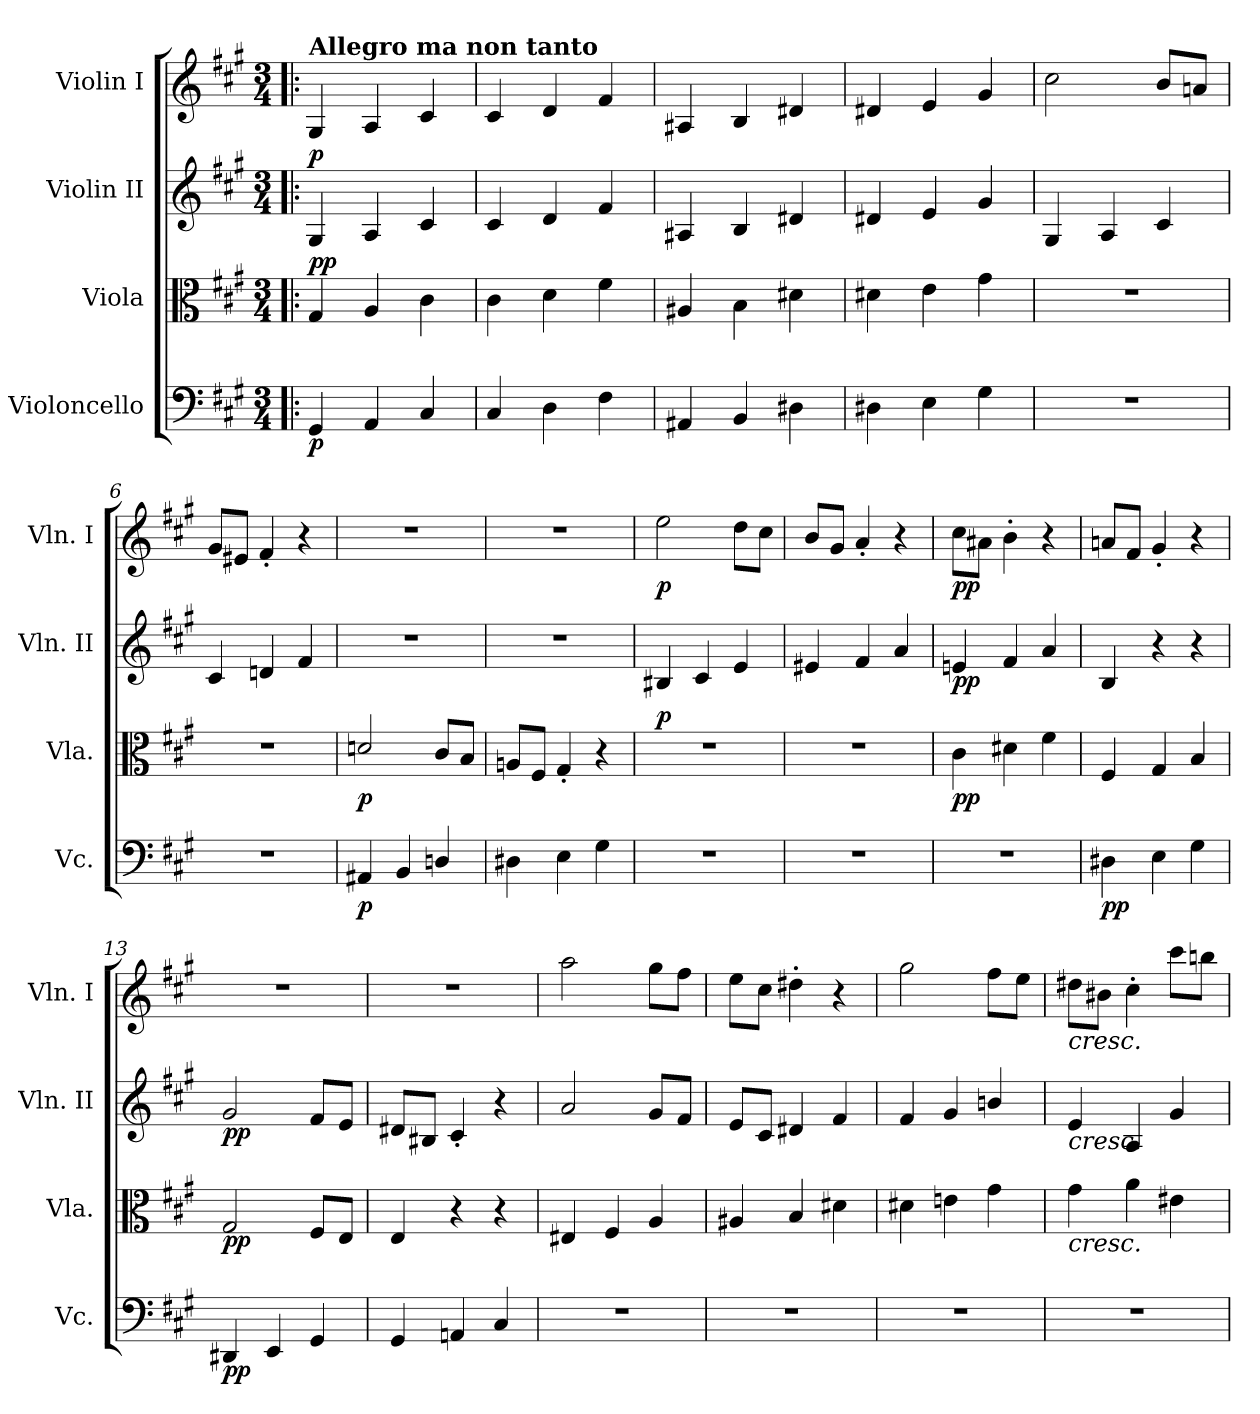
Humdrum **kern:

**kern	**dynam	**kern	**dynam	**kern	**dynam	**kern	**dynam
*part4	*part4	*part3	*part3	*part2	*part2	*part1	*part1
*staff4	*staff4	*staff3	*staff3	*staff2	*staff2	*staff1	*staff1
*I"Violoncello	*	*I"Viola	*	*I"Violin II	*	*I"Violin I	*
*I'Vc.	*	*I'Vla.	*	*I'Vln. II	*	*I'Vln. I	*
*clefF4	*	*clefC3	*	*clefG2	*	*clefG2	*
*k[f#c#g#]	*	*k[f#c#g#]	*	*k[f#c#g#]	*	*k[f#c#g#]	*
*M3/4	*	*M3/4	*	*M3/4	*	*M3/4	*
*MM120	*	*MM120	*	*MM120	*	*MM120	*
=1!|:	=1!|:	=1!|:	=1!|:	=1!|:	=1!|:	=1!|:	=1!|:
!	!	!	!	!	!	!LO:TX:a:B:t=Allegro ma non tanto	!
!	!LO:DY:b	!	!LO:DY:a	!	!	!	!
!	!	!	!LO:DY:n=1:b	!	!LO:DY:a	!	!
4GG#/	p	4G#/	p p	4G#/	p	4G#/	.
4AA/	.	4A/	.	4A/	.	4A/	.
4C#/	.	4c#\	.	4c#/	.	4c#/	.
=2	=2	=2	=2	=2	=2	=2	=2
4C#/	.	4c#\	.	4c#/	.	4c#/	.
4D\	.	4d\	.	4d/	.	4d/	.
4F#\	.	4f#\	.	4f#/	.	4f#/	.
=3	=3	=3	=3	=3	=3	=3	=3
4AA#X/	.	4A#X/	.	4A#X/	.	4A#X/	.
4BB/	.	4B\	.	4B/	.	4B/	.
4D#X\	.	4d#X\	.	4d#X/	.	4d#X/	.
=4	=4	=4	=4	=4	=4	=4	=4
4D#X\	.	4d#X\	.	4d#X/	.	4d#X/	.
4E\	.	4e\	.	4e/	.	4e/	.
4G#\	.	4g#\	.	4g#/	.	4g#/	.
=5	=5	=5	=5	=5	=5	=5	=5
2.r	.	2.r	.	4G#/	.	2cc#\	.
.	.	.	.	4A/	.	.	.
.	.	.	.	4c#/	.	8b/L	.
.	.	.	.	.	.	8an/J	.
=6	=6	=6	=6	=6	=6	=6	=6
2.r	.	2.r	.	4c#/	.	8g#/L	.
.	.	.	.	.	.	8e#X/J	.
.	.	.	.	4dn/	.	4f#'/	.
.	.	.	.	4f#/	.	4r	.
=7	=7	=7	=7	=7	=7	=7	=7
!	!LO:DY:b	!	!LO:DY:b	!	!	!	!
4AA#X/	p	2dn/	p	2.r	.	2.r	.
4BB/	.	.	.	.	.	.	.
4Dn/	.	8c#/L	.	.	.	.	.
.	.	8B/J	.	.	.	.	.
=8	=8	=8	=8	=8	=8	=8	=8
4D#X\	.	8An/L	.	2.r	.	2.r	.
.	.	8F#/J	.	.	.	.	.
4E\	.	4G#'/	.	.	.	.	.
4G#\	.	4r	.	.	.	.	.
=9	=9	=9	=9	=9	=9	=9	=9
!	!	!	!LO:DY:a	!	!	!	!LO:DY:b
2.r	.	2.r	p	4B#X/	.	2ee\	p
.	.	.	.	4c#/	.	.	.
.	.	.	.	4e/	.	8dd\L	.
.	.	.	.	.	.	8cc#\J	.
=10	=10	=10	=10	=10	=10	=10	=10
2.r	.	2.r	.	4e#X/	.	8b/L	.
.	.	.	.	.	.	8g#/J	.
.	.	.	.	4f#/	.	4a'/	.
.	.	.	.	4a/	.	4r	.
=11	=11	=11	=11	=11	=11	=11	=11
!	!	!	!LO:DY:b	!	!LO:DY:b	!	!LO:DY:b
2.r	.	4c#\	pp	4en/	pp	8cc#\L	pp
.	.	.	.	.	.	8a#X\J	.
.	.	4d#X\	.	4f#/	.	4b'\	.
.	.	4f#\	.	4a/	.	4r	.
=12	=12	=12	=12	=12	=12	=12	=12
!	!LO:DY:b	!	!	!	!	!	!
4D#X\	pp	4F#/	.	4B/	.	8an/L	.
.	.	.	.	.	.	8f#/J	.
4E\	.	4G#/	.	4r	.	4g#'/	.
4G#\	.	4B/	.	4r	.	4r	.
=13	=13	=13	=13	=13	=13	=13	=13
!	!LO:DY:b	!	!LO:DY:b	!	!LO:DY:b	!	!
4DD#X/	pp	2G#/	pp	2g#/	pp	2.r	.
4EE/	.	.	.	.	.	.	.
4GG#/	.	8F#/L	.	8f#/L	.	.	.
.	.	8E/J	.	8e/J	.	.	.
=14	=14	=14	=14	=14	=14	=14	=14
4GG#/	.	4E/	.	8d#X/L	.	2.r	.
.	.	.	.	8B#X/J	.	.	.
4AAn/	.	4r	.	4c#'/	.	.	.
4C#/	.	4r	.	4r	.	.	.
=15	=15	=15	=15	=15	=15	=15	=15
2.r	.	4E#X/	.	2a/	.	2aa\	.
.	.	4F#/	.	.	.	.	.
.	.	4A/	.	8g#/L	.	8gg#\L	.
.	.	.	.	8f#/J	.	8ff#\J	.
=16	=16	=16	=16	=16	=16	=16	=16
2.r	.	4A#X/	.	8e/L	.	8ee\L	.
.	.	.	.	8c#/J	.	8cc#\J	.
.	.	4B/	.	4d#X/	.	4dd#X'\	.
.	.	4d#X\	.	4f#/	.	4r	.
=17	=17	=17	=17	=17	=17	=17	=17
2.r	.	4d#X\	.	4f#/	.	2gg#\	.
.	.	4en\	.	4g#/	.	.	.
.	.	4g#\	.	4bn/	.	8ff#\L	.
.	.	.	.	.	.	8ee\J	.
=18	=18	=18	=18	=18	=18	=18	=18
!	!	!	!	!	!	!LO:TX:b:i:t=cresc.	!
!	!	!	!	!LO:TX:b:i:t=cresc.	!	!	!
!	!	!LO:TX:b:i:t=cresc.	!	!	!	!	!
2.r	.	4g#\	.	4e/	.	8dd#X\L	.
.	.	.	.	.	.	8b#X\J	.
.	.	4a\	.	4A/	.	4cc#'\	.
.	.	4e#X\	.	4g#/	.	8ccc#\L	.
.	.	.	.	.	.	8bbn\J	.
=	=	=	=	=	=	=	=
*-	*-	*-	*-	*-	*-	*-	*-
